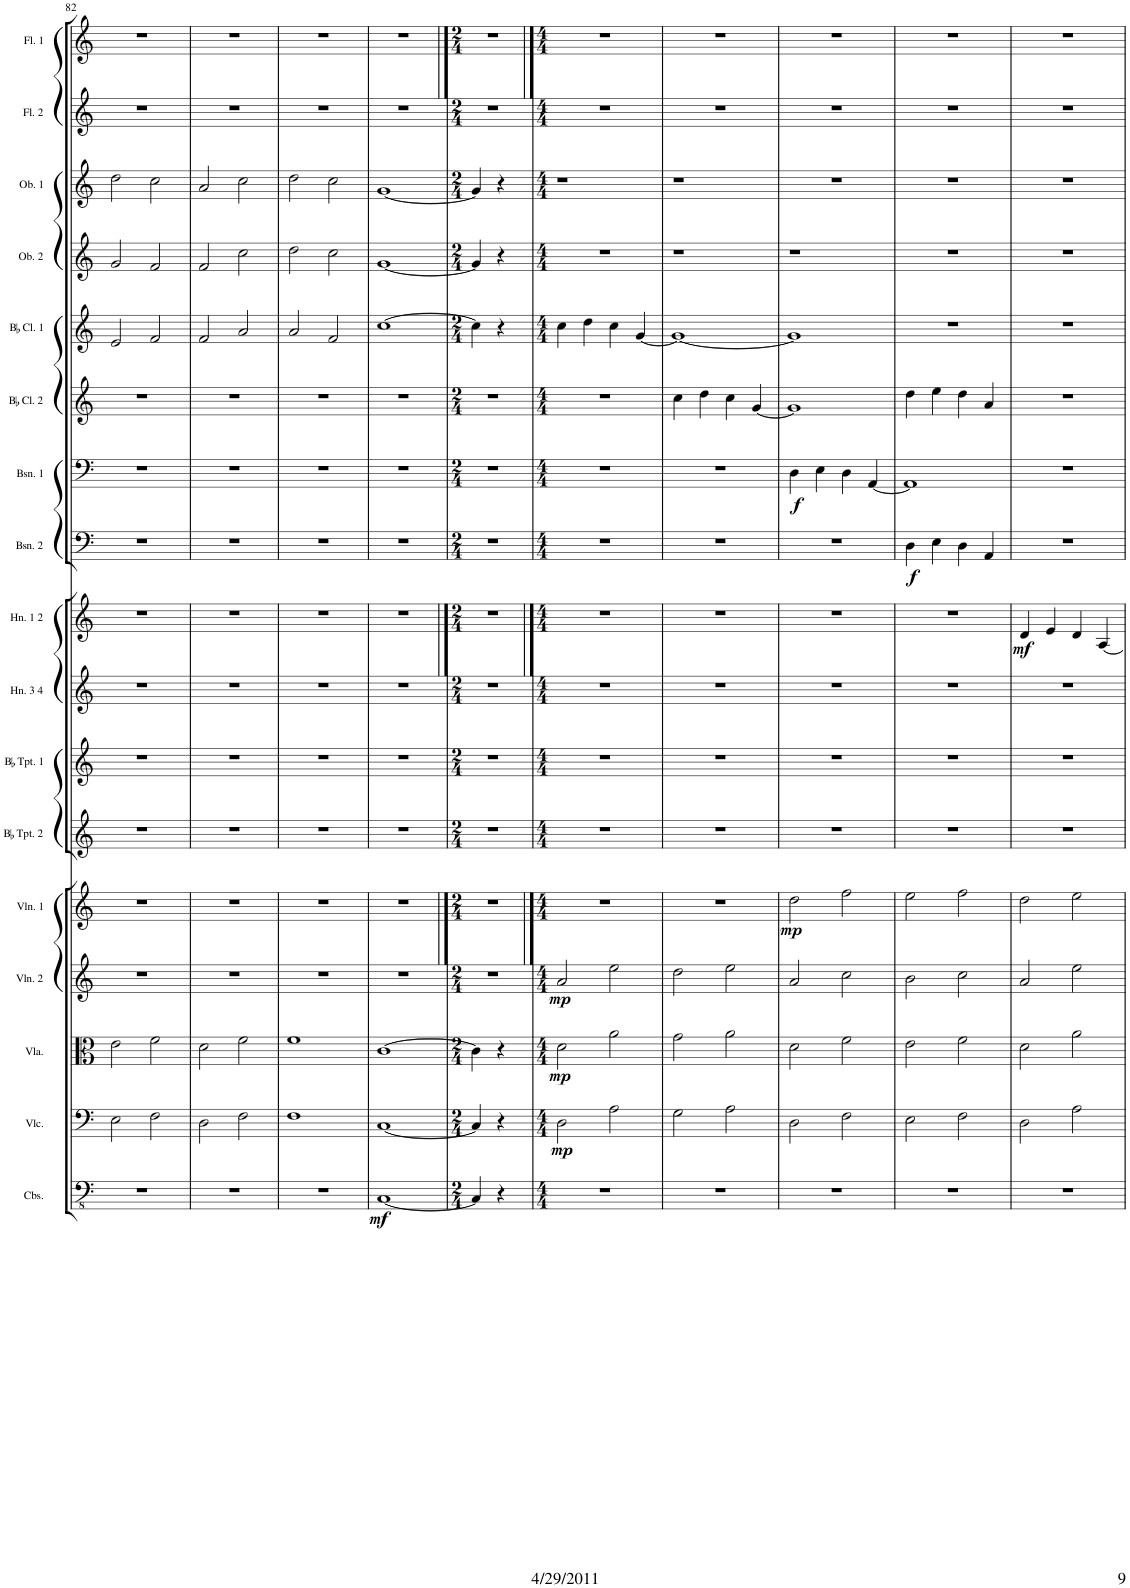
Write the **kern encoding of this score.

**kern	**dynam	**kern	**dynam	**kern	**dynam	**kern	**dynam	**kern	**dynam	**kern	**kern	**kern	**kern	**dynam	**kern	**dynam	**kern	**dynam	**kern	**kern	**kern	**kern	**kern	**kern
*part17	*part17	*part16	*part16	*part15	*part15	*part14	*part14	*part13	*part13	*part12	*part11	*part10	*part9	*part9	*part8	*part8	*part7	*part7	*part6	*part5	*part4	*part3	*part2	*part1
*staff17	*staff17	*staff16	*staff16	*staff15	*staff15	*staff14	*staff14	*staff13	*staff13	*staff12	*staff11	*staff10	*staff9	*staff9	*staff8	*staff8	*staff7	*staff7	*staff6	*staff5	*staff4	*staff3	*staff2	*staff1
*I"Contrabass	*	*I"Violoncello	*	*I"Viola	*	*I"Violin 2	*	*I"Violin 1	*	*I"BaccidentalFlat Trumpet 2	*I"BaccidentalFlat Trumpet 1	*I"Horn 3 4	*I"Horn 1 2	*	*I"Bassoon 2	*	*I"Bassoon 1	*	*I"BaccidentalFlat Clarinet 2	*I"BaccidentalFlat Clarinet 1	*I"Oboe 2	*I"Oboe 1	*I"Flute 2	*I"Flute 1
*I'Cbs.	*	*I'Vlc.	*	*I'Vla.	*	*I'Vln. 2	*	*I'Vln. 1	*	*I'BaccidentalFlat Tpt. 2	*I'BaccidentalFlat Tpt. 1	*I'Hn. 3 4	*I'Hn. 1 2	*	*I'Bsn. 2	*	*I'Bsn. 1	*	*I'BaccidentalFlat Cl. 2	*I'BaccidentalFlat Cl. 1	*I'Ob. 2	*I'Ob. 1	*I'Fl. 2	*I'Fl. 1
!!LO:PB:g=z
*clefFv4	*	*clefF4	*	*clefC3	*	*clefG2	*	*clefG2	*	*clefG2	*clefG2	*clefG2	*clefG2	*	*clefF4	*	*clefF4	*	*clefG2	*clefG2	*clefG2	*clefG2	*clefG2	*clefG2
*	*	*	*	*	*	*	*	*	*	*ITrd1c2	*	*	*ITrd4c7	*	*	*	*	*	*ITrd1c2	*ITrd1c2	*	*	*	*
*k[]	*	*k[]	*	*k[]	*	*k[]	*	*k[]	*	*k[]	*k[]	*k[]	*k[]	*	*k[]	*	*k[]	*	*k[]	*k[]	*k[]	*k[]	*k[]	*k[]
*M4/4	*	*M4/4	*	*M4/4	*	*M4/4	*	*M4/4	*	*M4/4	*M4/4	*M4/4	*M4/4	*	*M4/4	*	*M4/4	*	*M4/4	*M4/4	*M4/4	*M4/4	*M4/4	*M4/4
=82	=82	=82	=82	=82	=82	=82	=82	=82	=82	=82	=82	=82	=82	=82	=82	=82	=82	=82	=82	=82	=82	=82	=82	=82
1r	.	2E\	.	2e\	.	1r	.	1r	.	1r	1r	1r	1r	.	1r	.	1r	.	1r	2e/	2g/	2dd\	1r	1r
.	.	2F\	.	2f\	.	.	.	.	.	.	.	.	.	.	.	.	.	.	.	2f/	2f/	2cc\	.	.
=83	=83	=83	=83	=83	=83	=83	=83	=83	=83	=83	=83	=83	=83	=83	=83	=83	=83	=83	=83	=83	=83	=83	=83	=83
1r	.	2D\	.	2d\	.	1r	.	1r	.	1r	1r	1r	1r	.	1r	.	1r	.	1r	2f/	2f/	2a/	1r	1r
.	.	2F\	.	2f\	.	.	.	.	.	.	.	.	.	.	.	.	.	.	.	2a/	2cc\	2cc\	.	.
=84	=84	=84	=84	=84	=84	=84	=84	=84	=84	=84	=84	=84	=84	=84	=84	=84	=84	=84	=84	=84	=84	=84	=84	=84
1r	.	1F	.	1f	.	1r	.	1r	.	1r	1r	1r	1r	.	1r	.	1r	.	1r	2a/	2dd\	2dd\	1r	1r
.	.	.	.	.	.	.	.	.	.	.	.	.	.	.	.	.	.	.	.	2f/	2cc\	2cc\	.	.
=85	=85	=85	=85	=85	=85	=85	=85	=85	=85	=85	=85	=85	=85	=85	=85	=85	=85	=85	=85	=85	=85	=85	=85	=85
!	!LO:DY:b	!	!	!	!	!	!	!	!	!	!	!	!	!	!	!	!	!	!	!	!	!	!	!
[1CC	mf	[1C	.	[1c	.	1r	.	1r	.	1r	1r	1r	1r	.	1r	.	1r	.	1r	[1cc	[1g	[1g	1r	1r
==86	==86	==86	==86	==86	==86	==86	==86	==86	==86	==86	==86	==86	==86	==86	==86	==86	==86	==86	==86	==86	==86	==86	==86	==86
*M2/4	*	*M2/4	*	*M2/4	*	*M2/4	*	*M2/4	*	*M2/4	*M2/4	*M2/4	*M2/4	*	*M2/4	*	*M2/4	*	*M2/4	*M2/4	*M2/4	*M2/4	*M2/4	*M2/4
4CC/]	.	4C/]	.	4c\]	.	2r	.	2r	.	2r	2r	2r	2r	.	2r	.	2r	.	2r	4cc\]	4g/]	4g/]	2r	2r
4r	.	4r	.	4r	.	.	.	.	.	.	.	.	.	.	.	.	.	.	.	4r	4r	4r	.	.
==87	==87	==87	==87	==87	==87	==87	==87	==87	==87	==87	==87	==87	==87	==87	==87	==87	==87	==87	==87	==87	==87	==87	==87	==87
*M4/4	*	*M4/4	*	*M4/4	*	*M4/4	*	*M4/4	*	*M4/4	*M4/4	*M4/4	*M4/4	*	*M4/4	*	*M4/4	*	*M4/4	*M4/4	*M4/4	*M4/4	*M4/4	*M4/4
!	!	!	!LO:DY:b	!	!LO:DY:b	!	!LO:DY:b	!	!	!	!	!	!	!	!	!	!	!	!	!	!	!	!	!
1r	.	2D\	mp	2d\	mp	2a/	mp	1r	.	1r	1r	1r	1r	.	1r	.	1r	.	1r	4cc\	1r	1r	1r	1r
.	.	.	.	.	.	.	.	.	.	.	.	.	.	.	.	.	.	.	.	4dd\	.	.	.	.
.	.	2A\	.	2a\	.	2ee\	.	.	.	.	.	.	.	.	.	.	.	.	.	4cc\	.	.	.	.
.	.	.	.	.	.	.	.	.	.	.	.	.	.	.	.	.	.	.	.	[4g/	.	.	.	.
=88	=88	=88	=88	=88	=88	=88	=88	=88	=88	=88	=88	=88	=88	=88	=88	=88	=88	=88	=88	=88	=88	=88	=88	=88
1r	.	2G\	.	2g\	.	2dd\	.	1r	.	1r	1r	1r	1r	.	1r	.	1r	.	4cc\	1g_	1r	1r	1r	1r
.	.	.	.	.	.	.	.	.	.	.	.	.	.	.	.	.	.	.	4dd\	.	.	.	.	.
.	.	2A\	.	2a\	.	2ee\	.	.	.	.	.	.	.	.	.	.	.	.	4cc\	.	.	.	.	.
.	.	.	.	.	.	.	.	.	.	.	.	.	.	.	.	.	.	.	[4g/	.	.	.	.	.
=89	=89	=89	=89	=89	=89	=89	=89	=89	=89	=89	=89	=89	=89	=89	=89	=89	=89	=89	=89	=89	=89	=89	=89	=89
!	!	!	!	!	!	!	!	!	!LO:DY:b	!	!	!	!	!	!	!	!	!LO:DY:b	!	!	!	!	!	!
1r	.	2D\	.	2d\	.	2a/	.	2dd\	mp	1r	1r	1r	1r	.	1r	.	4D\	f	1g]	1g]	1r	1r	1r	1r
.	.	.	.	.	.	.	.	.	.	.	.	.	.	.	.	.	4E\	.	.	.	.	.	.	.
.	.	2F\	.	2f\	.	2cc\	.	2ff\	.	.	.	.	.	.	.	.	4D\	.	.	.	.	.	.	.
.	.	.	.	.	.	.	.	.	.	.	.	.	.	.	.	.	[4AA/	.	.	.	.	.	.	.
=90	=90	=90	=90	=90	=90	=90	=90	=90	=90	=90	=90	=90	=90	=90	=90	=90	=90	=90	=90	=90	=90	=90	=90	=90
!	!	!	!	!	!	!	!	!	!	!	!	!	!	!	!	!LO:DY:b	!	!	!	!	!	!	!	!
1r	.	2E\	.	2e\	.	2b\	.	2ee\	.	1r	1r	1r	1r	.	4D\	f	1AA]	.	4dd\	1r	1r	1r	1r	1r
.	.	.	.	.	.	.	.	.	.	.	.	.	.	.	4E\	.	.	.	4ee\	.	.	.	.	.
.	.	2F\	.	2f\	.	2cc\	.	2ff\	.	.	.	.	.	.	4D\	.	.	.	4dd\	.	.	.	.	.
.	.	.	.	.	.	.	.	.	.	.	.	.	.	.	4AA/	.	.	.	4a/	.	.	.	.	.
=91	=91	=91	=91	=91	=91	=91	=91	=91	=91	=91	=91	=91	=91	=91	=91	=91	=91	=91	=91	=91	=91	=91	=91	=91
!	!	!	!	!	!	!	!	!	!	!	!	!	!	!LO:DY:b	!	!	!	!	!	!	!	!	!	!
1r	.	2D\	.	2d\	.	2a/	.	2dd\	.	1r	1r	1r	4d/	mf	1r	.	1r	.	1r	1r	1r	1r	1r	1r
.	.	.	.	.	.	.	.	.	.	.	.	.	4e/	.	.	.	.	.	.	.	.	.	.	.
.	.	2A\	.	2a\	.	2ee\	.	2ee\	.	.	.	.	4d/	.	.	.	.	.	.	.	.	.	.	.
.	.	.	.	.	.	.	.	.	.	.	.	.	[4A/	.	.	.	.	.	.	.	.	.	.	.
=	=	=	=	=	=	=	=	=	=	=	=	=	=	=	=	=	=	=	=	=	=	=	=	=
*-	*-	*-	*-	*-	*-	*-	*-	*-	*-	*-	*-	*-	*-	*-	*-	*-	*-	*-	*-	*-	*-	*-	*-	*-
